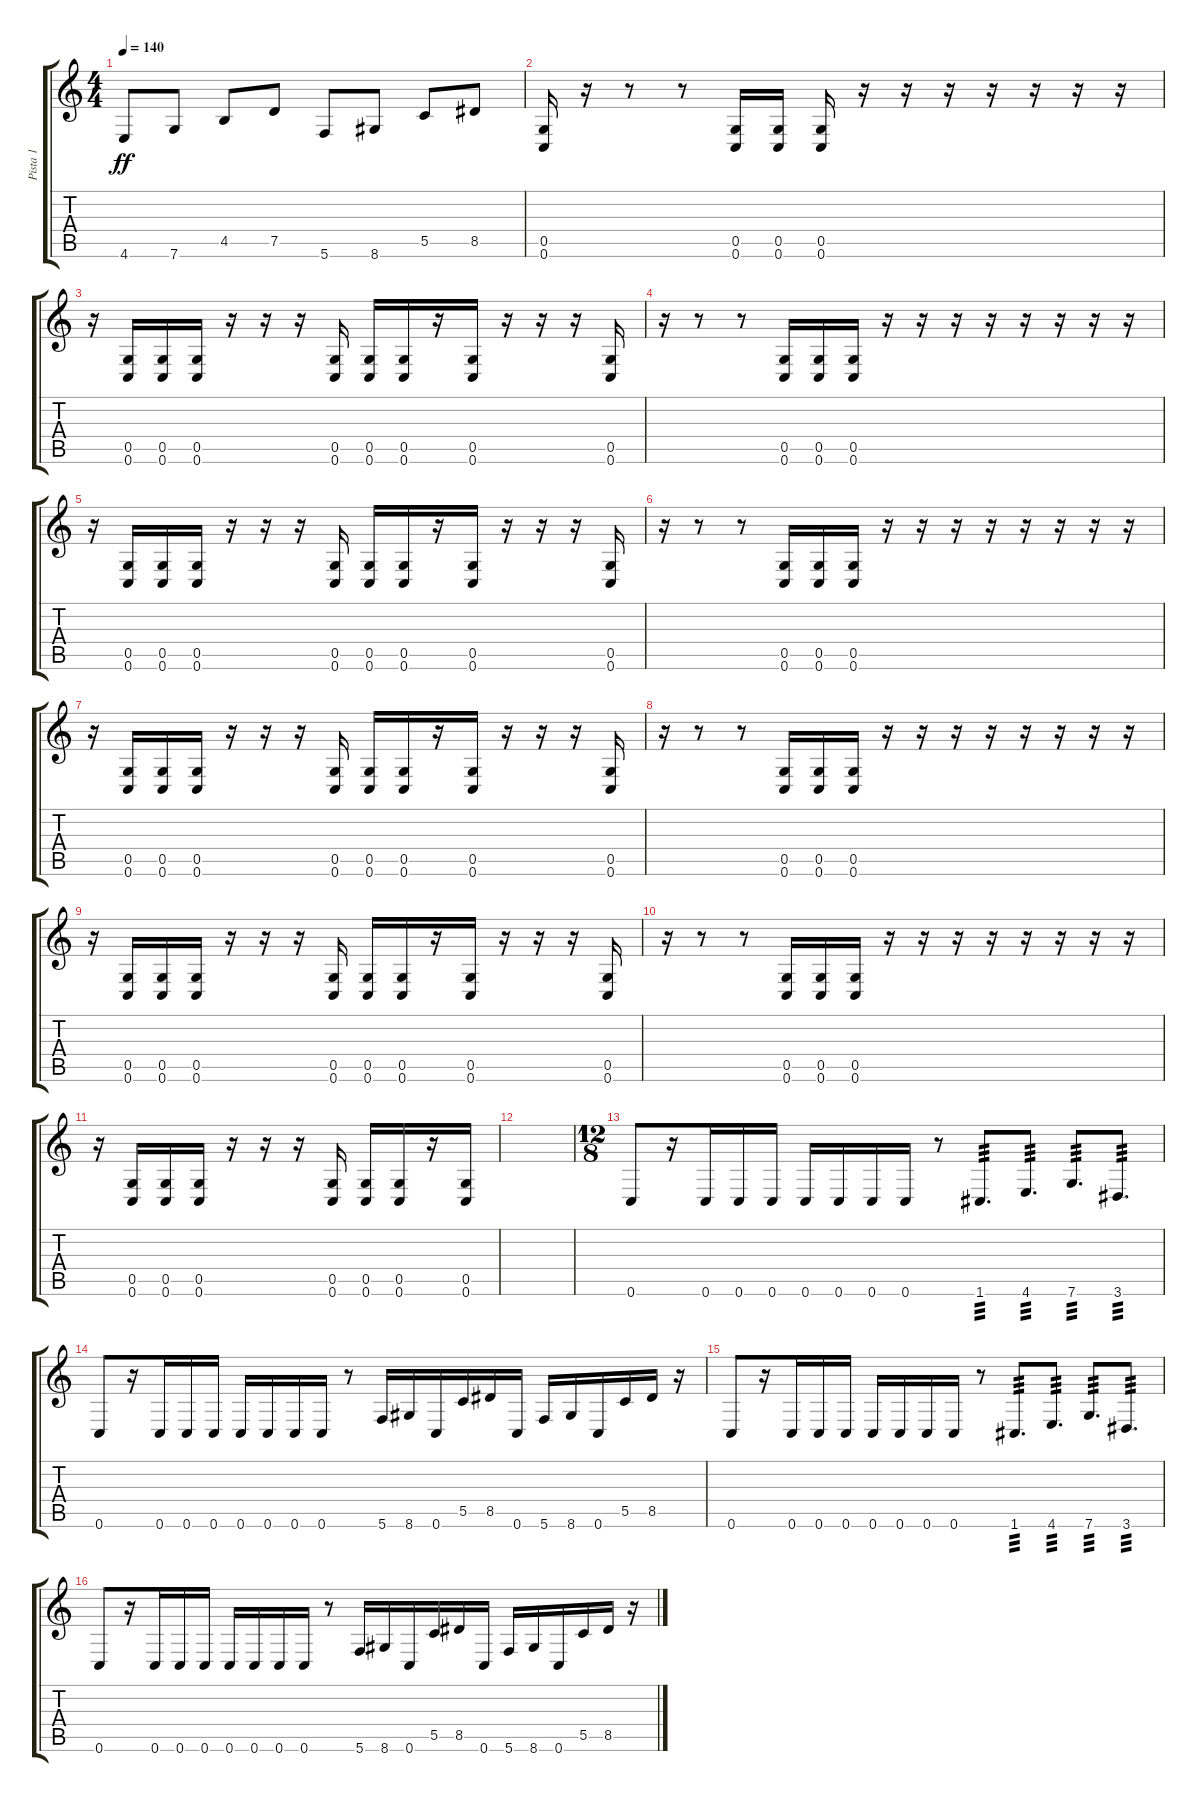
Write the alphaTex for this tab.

\track ("Pista 1" "Pista 1") {instrument distortionguitar}
\staff {score tabs}
\tuning (D4 A3 F3 C3 G2 C2) {hide}
\ts (4 4)
\tempo 140
\clef g2
\ks c
4.6.8{dy ff} 7.6.8 4.5.8 7.5.8 5.6.8 8.6.8 5.5.8 8.5.8 |
(0.5 0.6).16 r.16 r.8 r.8 (0.5 0.6).16 (0.5 0.6).16 (0.5 0.6).16 r.16 r.16 r.16 r.16 r.16 r.16 r.16 |
r.16 (0.5 0.6).16 (0.5 0.6).16 (0.5 0.6).16 r.16 r.16 r.16 (0.5 0.6).16 (0.5 0.6).16 (0.5 0.6).16 r.16 (0.5 0.6).16 r.16 r.16 r.16 (0.5 0.6).16 |
r.16 r.8 r.8 (0.5 0.6).16 (0.5 0.6).16 (0.5 0.6).16 r.16 r.16 r.16 r.16 r.16 r.16 r.16 r.16 |
r.16 (0.5 0.6).16 (0.5 0.6).16 (0.5 0.6).16 r.16 r.16 r.16 (0.5 0.6).16 (0.5 0.6).16 (0.5 0.6).16 r.16 (0.5 0.6).16 r.16 r.16 r.16 (0.5 0.6).16 |
r.16 r.8 r.8 (0.5 0.6).16 (0.5 0.6).16 (0.5 0.6).16 r.16 r.16 r.16 r.16 r.16 r.16 r.16 r.16 |
r.16 (0.5 0.6).16 (0.5 0.6).16 (0.5 0.6).16 r.16 r.16 r.16 (0.5 0.6).16 (0.5 0.6).16 (0.5 0.6).16 r.16 (0.5 0.6).16 r.16 r.16 r.16 (0.5 0.6).16 |
r.16 r.8 r.8 (0.5 0.6).16 (0.5 0.6).16 (0.5 0.6).16 r.16 r.16 r.16 r.16 r.16 r.16 r.16 r.16 |
r.16 (0.5 0.6).16 (0.5 0.6).16 (0.5 0.6).16 r.16 r.16 r.16 (0.5 0.6).16 (0.5 0.6).16 (0.5 0.6).16 r.16 (0.5 0.6).16 r.16 r.16 r.16 (0.5 0.6).16 |
r.16 r.8 r.8 (0.5 0.6).16 (0.5 0.6).16 (0.5 0.6).16 r.16 r.16 r.16 r.16 r.16 r.16 r.16 r.16 |
r.16 (0.5 0.6).16 (0.5 0.6).16 (0.5 0.6).16 r.16 r.16 r.16 (0.5 0.6).16 (0.5 0.6).16 (0.5 0.6).16 r.16 (0.5 0.6).16 |
|
\ts (12 8)
0.6.8 r.16 0.6.16 0.6.16 0.6.16 0.6.16 0.6.16 0.6.16 0.6.16 r.8 1.6.8{d tp 3} 4.6.8{d tp 3} 7.6.8{d tp 3} 3.6.8{d tp 3} |
0.6.8 r.16 0.6.16 0.6.16 0.6.16 0.6.16 0.6.16 0.6.16 0.6.16 r.8 5.6.16 8.6.16 0.6.16 5.5.16 8.5.16 0.6.16 5.6.16 8.6.16 0.6.16 5.5.16 8.5.16 r.16 |
0.6.8 r.16 0.6.16 0.6.16 0.6.16 0.6.16 0.6.16 0.6.16 0.6.16 r.8 1.6.8{d tp 3} 4.6.8{d tp 3} 7.6.8{d tp 3} 3.6.8{d tp 3} |
0.6.8 r.16 0.6.16 0.6.16 0.6.16 0.6.16 0.6.16 0.6.16 0.6.16 r.8 5.6.16 8.6.16 0.6.16 5.5.16 8.5.16 0.6.16 5.6.16 8.6.16 0.6.16 5.5.16 8.5.16 r.16
